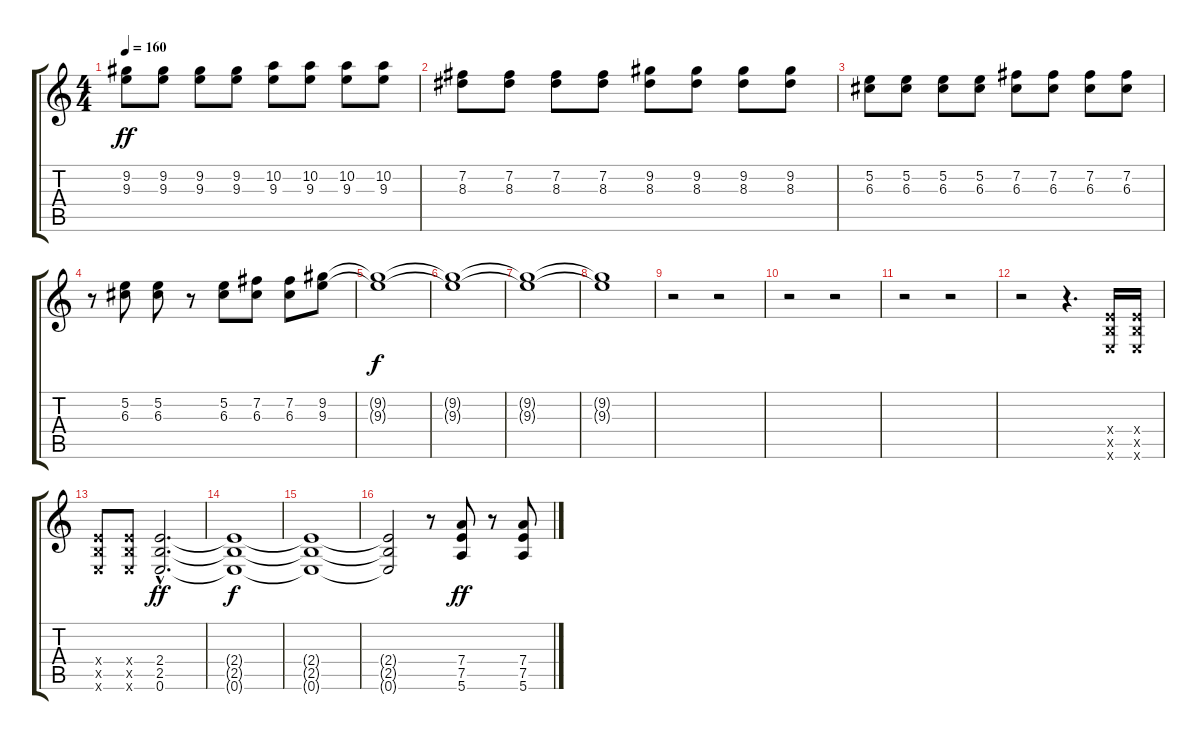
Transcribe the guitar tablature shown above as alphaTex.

\track "" {instrument distortionguitar}
\staff {score tabs}
\tuning (E4 B3 G3 D3 A2 E2) {hide}
\ts (4 4)
\tempo 160
\clef g2
\ks c
(9.2 9.3).8{dy ff} (9.2 9.3).8 (9.2 9.3).8 (9.2 9.3).8 (10.2 9.3).8 (10.2 9.3).8 (10.2 9.3).8 (10.2 9.3).8 |
(7.2 8.3).8 (7.2 8.3).8 (7.2 8.3).8 (7.2 8.3).8 (9.2 8.3).8 (9.2 8.3).8 (9.2 8.3).8 (9.2 8.3).8 |
(5.2 6.3).8 (5.2 6.3).8 (5.2 6.3).8 (5.2 6.3).8 (7.2 6.3).8 (7.2 6.3).8 (7.2 6.3).8 (7.2 6.3).8 |
r.8 (5.2 6.3).8 (5.2 6.3).8 r.8 (5.2 6.3).8 (7.2 6.3).8 (7.2 6.3).8 (9.2 9.3).8{volume 0} |
(9.2{t} 9.3{t}).1{dy f} |
(9.2{t} 9.3{t}).1 |
(9.2{t} 9.3{t}).1 |
(9.2{t} 9.3{t}).1 |
r.2 r.2 |
r.2 r.2 |
r.2 r.2 |
r.2 r.4{d} (2.4{x} 2.5{x} 0.6{x}).16{volume 16} (2.4{x} 2.5{x} 0.6{x}).16 |
(2.4{x} 2.5{x} 0.6{x}).8 (2.4{x} 2.5{x} 0.6{x}).8 (2.4{hac} 2.5{hac} 0.6{hac}).2{d dy ff volume 1} |
(2.4{t} 2.5{t} 0.6{t}).1{dy f} |
(2.4{t} 2.5{t} 0.6{t}).1 |
(2.4{t} 2.5{t} 0.6{t}).2 r.8 (7.4 7.5 5.6).8{dy ff volume 16} r.8 (7.4 7.5 5.6).8
